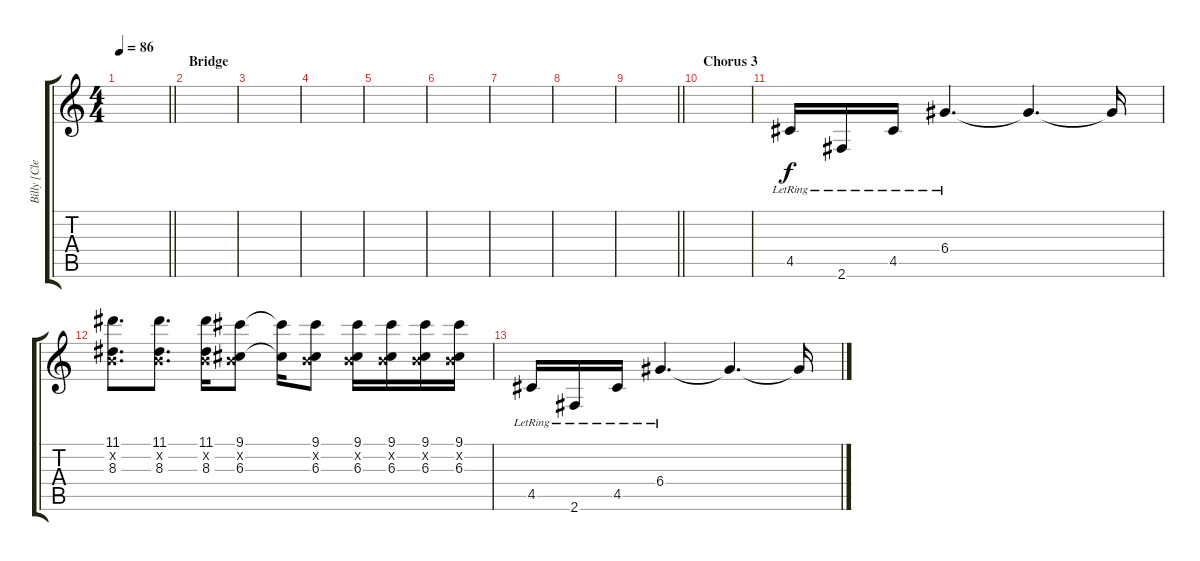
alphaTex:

\track ("Billy [Clean]" "Billy [Cle") {instrument electricguitarclean}
\staff {score tabs}
\tuning (E4 B3 G3 D3 A2 E2) {hide}
\ts (4 4)
\tempo 86
\clef g2
\barLineRight lightlight
\ks c
|
\section ("" "Bridge")
|
|
|
|
|
|
|
\barLineRight lightlight
|
\section ("" "Chorus 3")
|
4.5{lr}.16 2.6{lr}.16 4.5{lr}.16 6.4{lr}.4{d} 6.4{t}.4{d} 6.4{t}.16 |
(11.1 0.2{x} 8.3).8{d} (11.1 0.2{x} 8.3).8{d} (11.1 0.2{x} 8.3).16 (9.1 0.2{x} 6.3).8 (9.1{t} 6.3{t}).16 (9.1 0.2{x} 6.3).8 (9.1 0.2{x} 6.3).16 (9.1 0.2{x} 6.3).16 (9.1 0.2{x} 6.3).16 (9.1 0.2{x} 6.3).16 |
4.5{lr}.16 2.6{lr}.16 4.5{lr}.16 6.4{lr}.4{d} 6.4{t}.4{d} 6.4{t}.16
